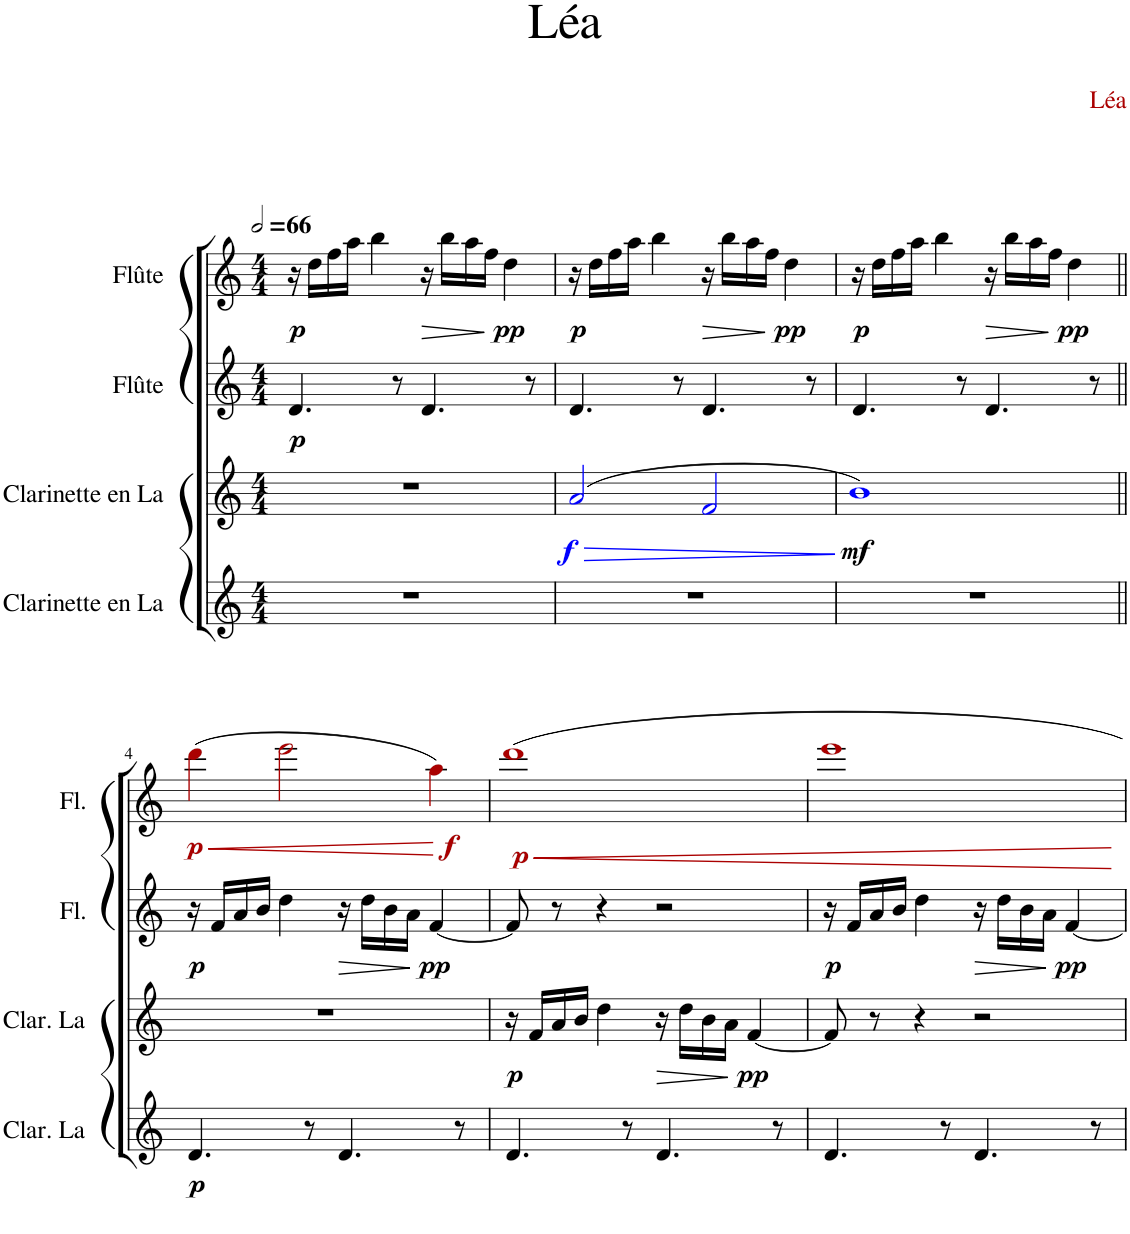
**kern	**dynam	**kern	**dynam	**kern	**dynam	**kern	**dynam
*part4	*part4	*part3	*part3	*part2	*part2	*part1	*part1
*staff4	*staff4	*staff3	*staff3	*staff2	*staff2	*staff1	*staff1
*I"Clarinette en La	*	*I"Clarinette en La	*	*I"Flûte	*	*I"Flûte	*
*I'Clar. La	*	*I'Clar. La	*	*I'Fl.	*	*I'Fl.	*
*clefG2	*	*clefG2	*	*clefG2	*	*clefG2	*
*ITrd1c2	*	*ITrd1c2	*	*	*	*	*
*k[]	*	*k[]	*	*k[]	*	*k[]	*
*M4/4	*	*M4/4	*	*M4/4	*	*M4/4	*
*MM132	*	*MM132	*	*MM132	*	*MM132	*
=1	=1	=1	=1	=1	=1	=1	=1
!	!	!	!	!	!LO:DY:b	!	!LO:DY:b
1r	.	1r	.	4.d/	p	16r	p
.	.	.	.	.	.	16dd\LL	.
.	.	.	.	.	.	16ff\	.
.	.	.	.	.	.	16aa\JJ	.
.	.	.	.	.	.	4bb\	.
.	.	.	.	8r	.	.	.
!	!	!	!	!	!	!	!LO:HP:b
.	.	.	.	4.d/	.	16r	>
.	.	.	.	.	.	16bb\LL	.
.	.	.	.	.	.	16aa\	.
.	.	.	.	.	.	16ff\JJ	.
!	!	!	!	!	!	!	!LO:DY:n=1:b
.	.	.	.	.	.	4dd\	] pp
.	.	.	.	8r	.	.	.
=2	=2	=2	=2	=2	=2	=2	=2
!	!	!	!LO:HP:b	!	!	!	!
!	!	!	!LO:DY:n=1:b	!	!	!	!LO:DY:b
1r	.	(2ai/	> f	4.d/	.	16r	p
.	.	.	.	.	.	16dd\LL	.
.	.	.	.	.	.	16ff\	.
.	.	.	.	.	.	16aa\JJ	.
.	.	.	.	.	.	4bb\	.
.	.	.	.	8r	.	.	.
!	!	!	!	!	!	!	!LO:HP:b
.	.	2fi/	.	4.d/	.	16r	>
.	.	.	.	.	.	16bb\LL	.
.	.	.	.	.	.	16aa\	.
.	.	.	.	.	.	16ff\JJ	.
!	!	!	!	!	!	!	!LO:DY:n=1:b
.	.	.	.	.	.	4dd\	] pp
.	.	.	.	8r	.	.	.
.	.	.	]	.	.	.	.
=3	=3	=3	=3	=3	=3	=3	=3
!	!	!	!LO:DY:b	!	!	!	!LO:DY:b
1r	.	1bi)	mf	4.d/	.	16r	p
.	.	.	.	.	.	16dd\LL	.
.	.	.	.	.	.	16ff\	.
.	.	.	.	.	.	16aa\JJ	.
.	.	.	.	.	.	4bb\	.
.	.	.	.	8r	.	.	.
!	!	!	!	!	!	!	!LO:HP:b
.	.	.	.	4.d/	.	16r	>
.	.	.	.	.	.	16bb\LL	.
.	.	.	.	.	.	16aa\	.
.	.	.	.	.	.	16ff\JJ	.
!	!	!	!	!	!	!	!LO:DY:n=1:b
.	.	.	.	.	.	4dd\	] pp
.	.	.	.	8r	.	.	.
!!LO:LB:g=z
=4||	=4||	=4||	=4||	=4||	=4||	=4||	=4||
!	!LO:DY:b	!	!	!	!LO:DY:b	!	!LO:HP:b
!	!	!	!	!	!	!	!LO:DY:n=1:b
4.d/	p	1r	.	16r	p	(4dddj\	< p
.	.	.	.	16f/LL	.	.	.
.	.	.	.	16a/	.	.	.
.	.	.	.	16b/JJ	.	.	.
.	.	.	.	4dd\	.	2eeej\	.
8r	.	.	.	.	.	.	.
!	!	!	!	!	!LO:HP:b	!	!
4.d/	.	.	.	16r	>	.	.
.	.	.	.	16dd\LL	.	.	.
.	.	.	.	16b\	.	.	.
.	.	.	.	16a\JJ	.	.	.
!	!	!	!	!	!LO:DY:n=1:b	!	!LO:DY:n=2:b
.	.	.	.	[4f/	] pp	4aaj\)	[ f
8r	.	.	.	.	.	.	.
=5	=5	=5	=5	=5	=5	=5	=5
!	!	!	!LO:DY:b	!	!	!	!LO:HP:b
!	!	!	!	!	!	!	!LO:DY:n=1:b
4.d/	.	16r	p	8f/]	.	1dddj	< p
.	.	16f/LL	.	.	.	.	.
.	.	16a/	.	8r	.	.	.
.	.	16b/JJ	.	.	.	.	.
.	.	4dd\	.	4r	.	.	.
8r	.	.	.	.	.	.	.
!	!	!	!LO:HP:b	!	!	!	!
4.d/	.	16r	>	2r	.	.	.
.	.	16dd\LL	.	.	.	.	.
.	.	16b\	.	.	.	.	.
.	.	16a\JJ	.	.	.	.	.
!	!	!	!LO:DY:n=1:b	!	!	!	!
.	.	[4f/	] pp	.	.	.	.
8r	.	.	.	.	.	.	.
=6	=6	=6	=6	=6	=6	=6	=6
!	!	!	!	!	!LO:DY:b	!	!
4.d/	.	8f/]	.	16r	p	1eeej	.
.	.	.	.	16f/LL	.	.	.
.	.	8r	.	16a/	.	.	.
.	.	.	.	16b/JJ	.	.	.
.	.	4r	.	4dd\	.	.	.
8r	.	.	.	.	.	.	.
!	!	!	!	!	!LO:HP:b	!	!
4.d/	.	2r	.	16r	>	.	.
.	.	.	.	16dd\LL	.	.	.
.	.	.	.	16b\	.	.	.
.	.	.	.	16a\JJ	.	.	.
!	!	!	!	!	!LO:DY:n=1:b	!	!
.	.	.	.	[4f/	] pp	.	.
8r	.	.	.	.	.	.	.
.	.	.	.	.	.	.	[
=	=	=	=	=	=	=	=
*-	*-	*-	*-	*-	*-	*-	*-
